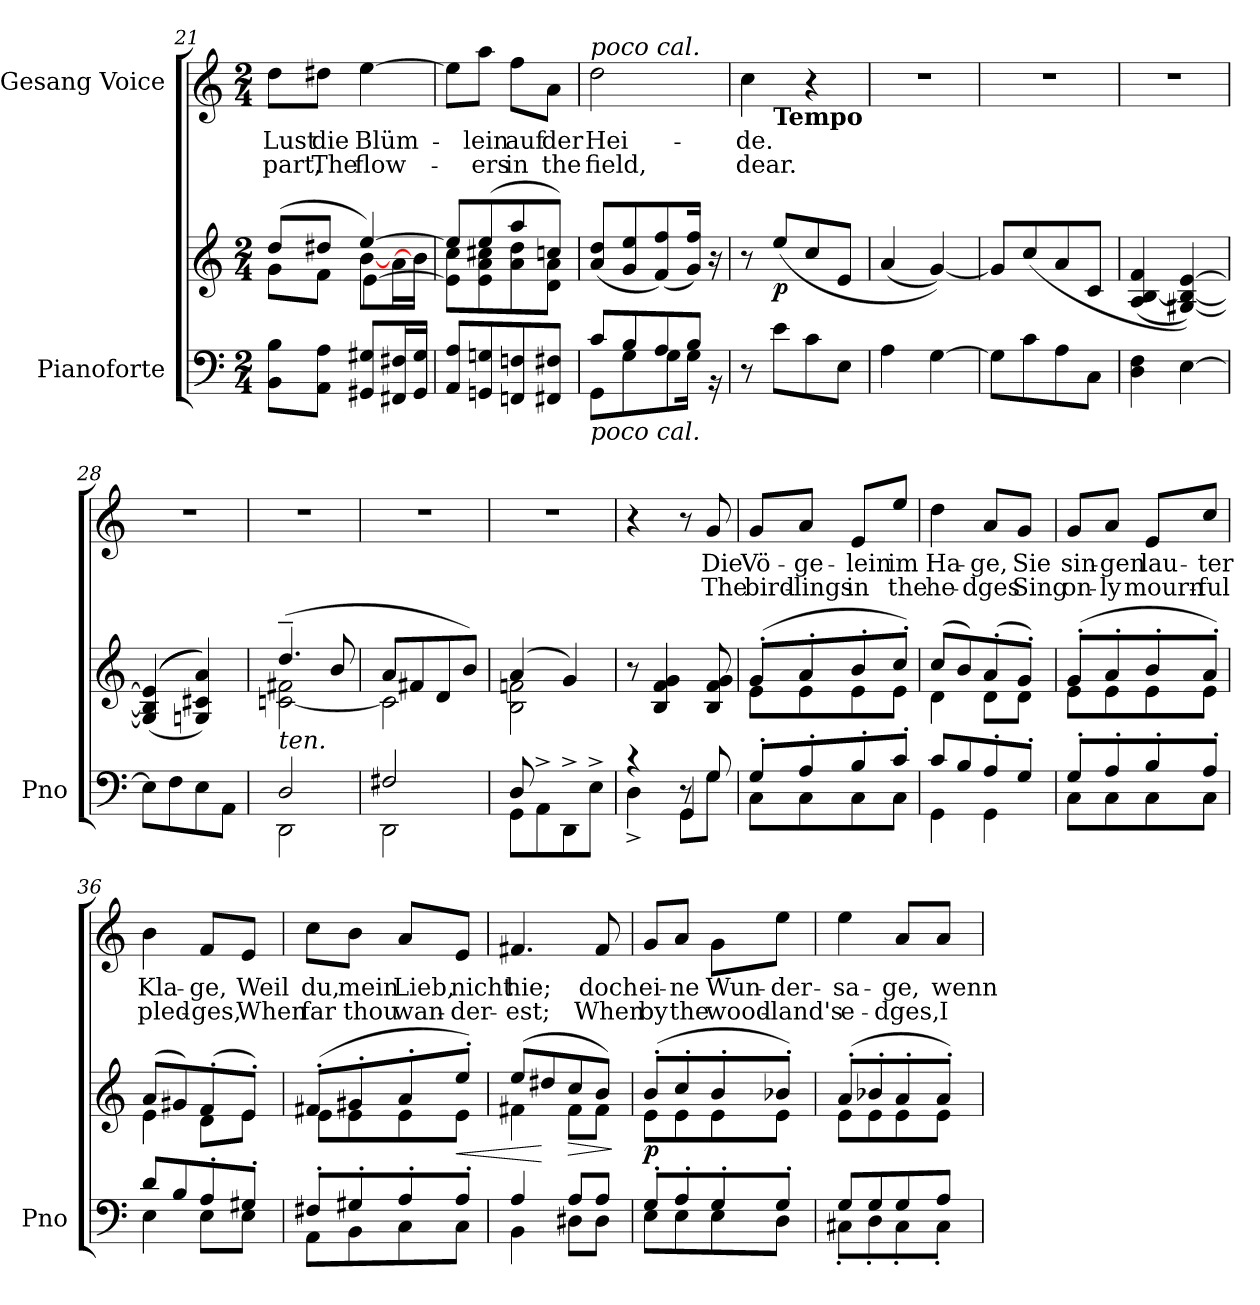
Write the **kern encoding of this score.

**kern	**kern	**dynam	**kern	**text	**text
*part2	*part2	*part2	*part1	*part1	*part1
*staff3	*staff2	*staff2/3	*staff1	*staff1	*staff1
*I"Pianoforte	*	*	*I"Gesang Voice	*	*
*I'Pno	*	*	*	*	*
*clefF4	*clefG2	*	*clefG2	*	*
*k[]	*k[]	*	*k[]	*	*
*M2/4	*M2/4	*	*M2/4	*	*
=21	=21	=21	=21	=21	=21
*	*^	*	*	*	*
*	*	*^	*	*	*	*
!	!	!	!	!	!	!LO:LY:b	!LO:LY:b
8BB\ 8B\L	(8dd/L	8g\L	4ryy	.	8dd\L	Lust	-part,
!	!	!	!	!	!	!LO:LY:b	!LO:LY:b
8AA\ 8A\J	8dd#X/J	8f\J	.	.	8dd#X\J	die	The
!	!	!	!	!	!	!LO:LY:b	!LO:LY:b
8GG#X/ 8G#X/L	[4ee/)	[>8b\L	[4e\	.	[4ee\	Blüm-	flow-
16FF#X/ 16F#X/L	.	16a\L	.	.	.	.	.
16GG#/ 16G#/JJ	.	16b\JJ]	.	.	.	.	.
*	*	*v	*v	*	*	*	*
=22	=22	=22	=22	=22	=22	=22
8AA/ 8A/L	8ee/L]	8e\] 8cc\L	.	8ee\L]	.	.
!	!	!	!	!	!LO:LY:b	!LO:LY:b
8GGn/ 8Gn/	(8ee/	8e\ 8a\ 8cc#X\	.	8aa\J	-lein	-ers
!	!	!	!	!	!LO:LY:b	!LO:LY:b
8FFn/ 8Fn/	8aa/	8a\ 8dd\	.	8ff\L	auf	in
!	!	!	!	!	!LO:LY:b	!LO:LY:b
8FF#X/ 8F#X/J	8ccn/J)	8d\ 8a\J	.	8a\J	der	the
=23	=23	=23	=23	=23	=23	=23
*^	*	*	*	*	*	*
!	!	!	!	!	!LO:TX:a:i:t=poco cal.	!	!
!LO:TX:b:i:t=poco cal.	!	!	!	!	!	!	!
!	!	!	!	!	!	!LO:LY:b	!LO:LY:b
*	*	*v	*v	*	*	*	*
8c/L	8GG\L	(>8a/ 8dd/L	.	2dd\	Hei-	field,
8B/	8G\	8g/ 8ee/	.	.	.	.
8A/	8G\	(8f/ 8ff/)	.	.	.	.
8B/J	16G\Jk	16g/ 16ff/Jk)	.	.	.	.
.	16r	16r	.	.	.	.
!!LO:PB:g=z
=24	=24	=24	=24	=24	=24	=24
!	!	!	!	!	!LO:LY:b	!LO:LY:b
*v	*v	*	*	*^	*	*
8r	8r	.	4cc\	8ryy	-de.	dear.
!	!	!	!	!LO:TX:b:B:t=Tempo	!	!
!	!	!LO:DY:b	!	!	!	!
8e\L	(8ee/L	p	.	4.ryy	.	.
8c\	8cc/	.	4r	.	.	.
8E\J	8e/J	.	.	.	.	.
*	*	*	*v	*v	*	*
=25	=25	=25	=25	=25	=25
4A\	(4a/	.	2r	.	.
[4G\	[4g/))	.	.	.	.
=26	=26	=26	=26	=26	=26
8G\L]	8g/L]	.	2r	.	.
8c\	(8cc/	.	.	.	.
8A\	8a/	.	.	.	.
8C\J	8c/J	.	.	.	.
=27	=27	=27	=27	=27	=27
4D\ 4F\	(4A/ [4B/ 4f/	.	2r	.	.
[4E\	[4G#X/ 4B/_ [4e/))	.	.	.	.
=28	=28	=28	=28	=28	=28
8E\L]	(>((>4G#/] 4B/] 4e/]	.	2r	.	.
8F\	.	.	.	.	.
8E\	4Gn/ 4c#X/ 4a/)))	.	.	.	.
8AA\J	.	.	.	.	.
=29	=29	=29	=29	=29	=29
*^	*^	*	*	*	*
!	!	!LO:TX:b:i:t=ten.	!	!	!	!	!
2D/	2DD\	(4.dd~/	[2cn\ 2f#X\	.	2r	.	.
.	.	8b/	.	.	.	.	.
=30	=30	=30	=30	=30	=30	=30	=30
2F#X/	2DD\	8a/L	2c\]	.	2r	.	.
.	.	8f#X/	.	.	.	.	.
.	.	8d/	.	.	.	.	.
.	.	8b/J)	.	.	.	.	.
=31	=31	=31	=31	=31	=31	=31	=31
8GG\L	8D/	(>4a/	2B\ 2fn\	.	2r	.	.
8AA^>\	4.ryy	.	.	.	.	.	.
8DD^>\	.	4g/)	.	.	.	.	.
8E^>\J	.	.	.	.	.	.	.
*	*	*v	*v	*	*	*	*
=32	=32	=32	=32	=32	=32	=32
*	*^	*	*	*	*	*
4r	4D^<\	4ryy	8r	.	4r	.	.
.	.	.	4B/ 4f/ 4g/	.	.	.	.
8r	8GG\L	4GG/	.	.	8r	.	.
!	!	!	!	!	!	!LO:LY:b	!LO:LY:b
8G/	8G\J	.	8B/ 8f/ 8g/	.	8g/	Die	The
*	*v	*v	*	*	*	*	*
!!LO:LB:g=z
=33	=33	=33	=33	=33	=33	=33
*	*	*^	*	*	*	*
!	!	!	!	!	!	!LO:LY:b	!LO:LY:b
8G'/L	8C\L	(8g'/L	8e\L	.	8g/L	Vö-	bird-
!	!	!	!	!	!	!LO:LY:b	!LO:LY:b
8A'/	8C\	8a'/	8e\	.	8a/J	-ge-	-lings
!	!	!	!	!	!	!LO:LY:b	!LO:LY:b
8B'/	8C\	8b'/	8e\	.	8e/L	-lein	in
!	!	!	!	!	!	!LO:LY:b	!LO:LY:b
8c'/J	8C\J	8cc'/J)	8e\J	.	8ee/J	im	the
=34	=34	=34	=34	=34	=34	=34	=34
!	!	!	!	!	!	!LO:LY:b	!LO:LY:b
8c/L	4GG\	(8cc/L	4d\	.	4dd\	Ha-	he-
8B/	.	8b/)	.	.	.	.	.
!	!	!	!	!	!	!LO:LY:b	!LO:LY:b
8A'/	4GG\	(8a'/	8d\L	.	8a/L	-ge,	-dges
!	!	!	!	!	!	!LO:LY:b	!LO:LY:b
8G'/J	.	8g'/J)	8d\J	.	8g/J	Sie	Sing
=35	=35	=35	=35	=35	=35	=35	=35
!	!	!	!	!	!	!LO:LY:b	!LO:LY:b
8G'/L	8C\L	(8g'/L	8e\L	.	8g/L	sin-	on-
!	!	!	!	!	!	!LO:LY:b	!LO:LY:b
8A'/	8C\	8a'/	8e\	.	8a/J	-gen	-ly
!	!	!	!	!	!	!LO:LY:b	!LO:LY:b
8B'/	8C\	8b'/	8e\	.	8e/L	lau-	mourn-
!	!	!	!	!	!	!LO:LY:b	!LO:LY:b
8A'/J	8C\J	8a'/J)	8e\J	.	8cc/J	-ter	-ful
=36	=36	=36	=36	=36	=36	=36	=36
!	!	!	!	!	!	!LO:LY:b	!LO:LY:b
8d/L	4E\	(8a/L	4e\	.	4b\	Kla-	pled-
8B/	.	8g#X/)	.	.	.	.	.
!	!	!	!	!	!	!LO:LY:b	!LO:LY:b
8A'/	8E\L	(8f'/	8d\L	.	8f/L	-ge,	-ges,
!	!	!	!	!	!	!LO:LY:b	!LO:LY:b
8G#X'/J	8E\J	8e'/J)	8e\J	.	8e/J	Weil	When
=37	=37	=37	=37	=37	=37	=37	=37
!	!	!	!	!	!	!LO:LY:b	!LO:LY:b
8F#X'/L	8AA\L	(8f#X'/L	8e\L	.	8cc\L	du,	far
!	!	!	!	!	!	!LO:LY:b	!LO:LY:b
8G#X'/	8BB\	8g#X'/	8e\	.	8b\J	mein	thou
!	!	!	!	!	!	!LO:LY:b	!LO:LY:b
8A'/	8C\	8a'/	8e\	.	8a/L	Lieb,	wan-
!	!	!	!	!LO:HP:b	!	!LO:LY:b	!LO:LY:b
8A'/J	8C\J	8ee'/J)	8e\J	<	8e/J	nicht	-der-
=38	=38	=38	=38	=38	=38	=38	=38
!	!	!	!	!	!	!LO:LY:b	!LO:LY:b
4A/	4BB\	(8ee/L	4f#X\	.	4.f#X/	hie;	-est;
.	.	8dd#X/	.	[	.	.	.
!	!	!	!	!LO:HP:b	!	!	!
8A/L	8D#X\L	8cc/	8f#\L	>	.	.	.
!	!	!	!	!	!	!LO:LY:b	!LO:LY:b
8A/J	8D#\J	8b/J)	8f#\J	.	8f#/	doch	When
*v	*v	*	*	*	*	*	*
*	*v	*v	*	*	*	*
.	.	]	.	.	.
!!LO:LB:g=z
=39	=39	=39	=39	=39	=39
*^	*^	*	*	*	*
!	!	!	!	!LO:DY:b	!	!LO:LY:b	!LO:LY:b
8G'/L	8E\L	(8b'/L	8e\L	p	8g/L	ei-	by
!	!	!	!	!	!	!LO:LY:b	!LO:LY:b
8A'/	8E\	8cc'/	8e\	.	8a/J	-ne	the
!	!	!	!	!	!	!LO:LY:b	!LO:LY:b
8G'/	8E\	8b'/	8e\	.	8g\L	Wun-	wood-
!	!	!	!	!	!	!LO:LY:b	!LO:LY:b
8G'/J	8D\J	8b-X'/J)	8e\J	.	8ee\J	-der-	-land's
=40	=40	=40	=40	=40	=40	=40	=40
!	!	!	!	!	!	!LO:LY:b	!LO:LY:b
8G/L	8C#X'\L	(8a'/L	8e\L	.	4ee\	-sa-	e-
8G/	8D'\	8b-X'/	8e\	.	.	.	.
!	!	!	!	!	!	!LO:LY:b	!LO:LY:b
8G/	8C#'\	8a'/	8e\	.	8a/L	-ge,	-dges,
!	!	!	!	!	!	!LO:LY:b	!LO:LY:b
8A/J	8C#'\J	8a'/J)	8e\J	.	8a/J	wenn	I
*v	*v	*	*	*	*	*	*
*	*v	*v	*	*	*	*
=	=	=	=	=	=
*-	*-	*-	*-	*-	*-
